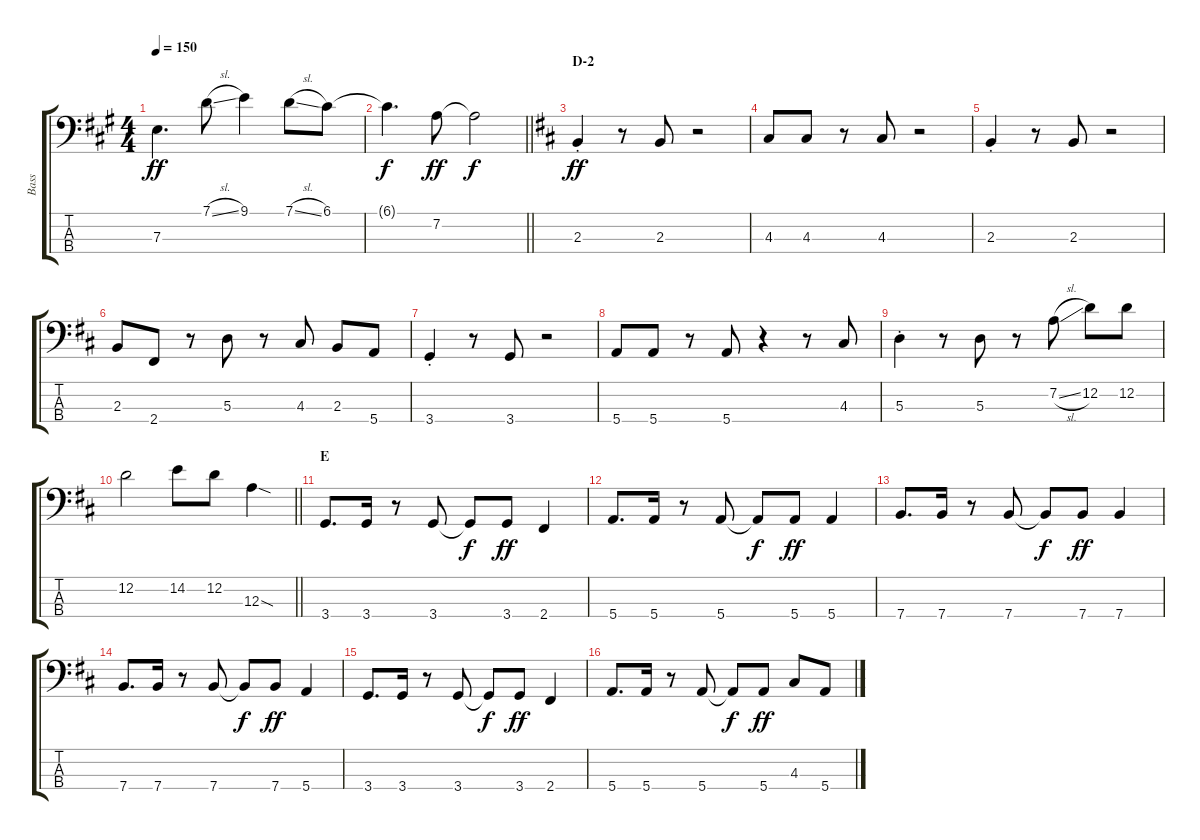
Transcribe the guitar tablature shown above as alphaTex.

\track ("Bass" "Bass") {instrument electricbasspick}
\staff {score tabs}
\tuning (G2 D2 A1 E1) {hide}
\ts (4 4)
\tempo 150
\clef f4
\ks a
7.3.4{d dy ff} 7.1{sl}.8 9.1.4 7.1{sl}.8 6.1.8 |
\barLineRight lightlight
6.1{t}.4{d dy f} 7.2.8{dy ff} 7.2{t}.2{dy f} |
\section ("" "D-2")
\ks d
2.3{st}.4{dy ff} r.8 2.3.8 r.2 |
4.3.8 4.3.8 r.8 4.3.8 r.2 |
2.3{st}.4 r.8 2.3.8 r.2 |
2.3.8 2.4.8 r.8 5.3.8 r.8 4.3.8 2.3.8 5.4.8 |
3.4{st}.4 r.8 3.4.8 r.2 |
5.4.8 5.4.8 r.8 5.4.8 r.4 r.8 4.3.8 |
5.3{st}.4 r.8 5.3.8 r.8 7.2{sl}.8 12.2.8 12.2.8 |
\barLineRight lightlight
12.2.2 14.2.8 12.2.8 12.3{sod}.4 |
\section ("" "E")
3.4.8{d} 3.4.16 r.8 3.4.8 3.4{t}.8{dy f} 3.4.8{dy ff} 2.4.4 |
5.4.8{d} 5.4.16 r.8 5.4.8 5.4{t}.8{dy f} 5.4.8{dy ff} 5.4.4 |
7.4.8{d} 7.4.16 r.8 7.4.8 7.4{t}.8{dy f} 7.4.8{dy ff} 7.4.4 |
7.4.8{d} 7.4.16 r.8 7.4.8 7.4{t}.8{dy f} 7.4.8{dy ff} 5.4.4 |
3.4.8{d} 3.4.16 r.8 3.4.8 3.4{t}.8{dy f} 3.4.8{dy ff} 2.4.4 |
5.4.8{d} 5.4.16 r.8 5.4.8 5.4{t}.8{dy f} 5.4.8{dy ff} 4.3.8 5.4.8
